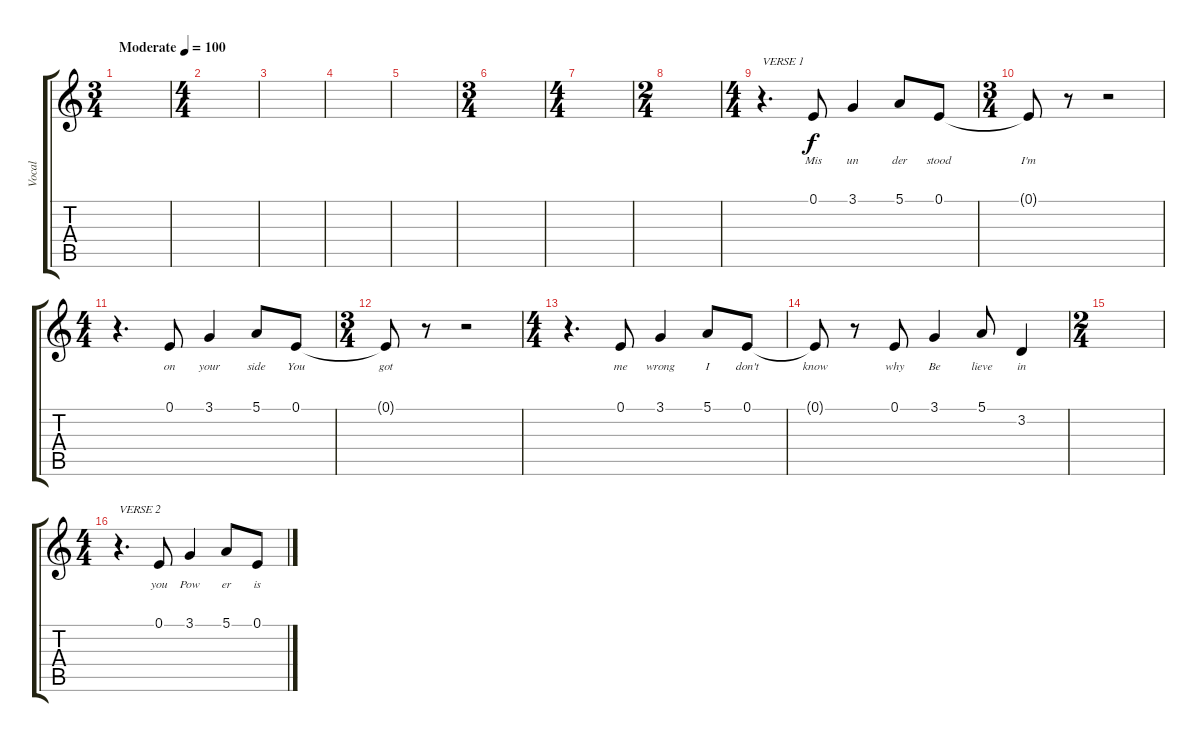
\track ("Vocal" "Vocal") {instrument acousticgrandpiano}
\staff {score tabs}
\tuning (E4 B3 G3 D3 A2 E2) {hide}
\ts (3 4)
\tempo (100 "Moderate")
\clef g2
\ks c
|
\ts (4 4)
|
|
|
|
\ts (3 4)
|
\ts (4 4)
|
\ts (2 4)
|
\ts (4 4)
r.4{d txt "VERSE 1"} 0.1.8{lyrics (0 "Mis") lyrics (1 "") lyrics (2 "") lyrics (3 "") lyrics (4 "")} 3.1.4{lyrics (0 "un") lyrics (1 "") lyrics (2 "") lyrics (3 "") lyrics (4 "")} 5.1.8{lyrics (0 "der") lyrics (1 "") lyrics (2 "") lyrics (3 "") lyrics (4 "")} 0.1.8{lyrics (0 "stood") lyrics (1 "") lyrics (2 "") lyrics (3 "") lyrics (4 "")} |
\ts (3 4)
0.1{t}.8{lyrics (0 "I'm") lyrics (1 "") lyrics (2 "") lyrics (3 "") lyrics (4 "")} r.8 r.2 |
\ts (4 4)
r.4{d} 0.1.8{lyrics (0 "on") lyrics (1 "") lyrics (2 "") lyrics (3 "") lyrics (4 "")} 3.1.4{lyrics (0 "your") lyrics (1 "") lyrics (2 "") lyrics (3 "") lyrics (4 "")} 5.1.8{lyrics (0 "side") lyrics (1 "") lyrics (2 "") lyrics (3 "") lyrics (4 "")} 0.1.8{lyrics (0 "You") lyrics (1 "") lyrics (2 "") lyrics (3 "") lyrics (4 "")} |
\ts (3 4)
0.1{t}.8{lyrics (0 "got") lyrics (1 "") lyrics (2 "") lyrics (3 "") lyrics (4 "")} r.8 r.2 |
\ts (4 4)
r.4{d} 0.1.8{lyrics (0 "me") lyrics (1 "") lyrics (2 "") lyrics (3 "") lyrics (4 "")} 3.1.4{lyrics (0 "wrong") lyrics (1 "") lyrics (2 "") lyrics (3 "") lyrics (4 "")} 5.1.8{lyrics (0 "I") lyrics (1 "") lyrics (2 "") lyrics (3 "") lyrics (4 "")} 0.1.8{lyrics (0 "don't") lyrics (1 "") lyrics (2 "") lyrics (3 "") lyrics (4 "")} |
0.1{t}.8{lyrics (0 "know") lyrics (1 "") lyrics (2 "") lyrics (3 "") lyrics (4 "")} r.8 0.1.8{lyrics (0 "why") lyrics (1 "") lyrics (2 "") lyrics (3 "") lyrics (4 "")} 3.1.4{lyrics (0 "Be") lyrics (1 "") lyrics (2 "") lyrics (3 "") lyrics (4 "")} 5.1.8{lyrics (0 "lieve") lyrics (1 "") lyrics (2 "") lyrics (3 "") lyrics (4 "")} 3.2.4{lyrics (0 "in") lyrics (1 "") lyrics (2 "") lyrics (3 "") lyrics (4 "")} |
\ts (2 4)
|
\ts (4 4)
r.4{d txt "VERSE 2"} 0.1.8{lyrics (0 "you") lyrics (1 "") lyrics (2 "") lyrics (3 "") lyrics (4 "")} 3.1.4{lyrics (0 "Pow") lyrics (1 "") lyrics (2 "") lyrics (3 "") lyrics (4 "")} 5.1.8{lyrics (0 "er") lyrics (1 "") lyrics (2 "") lyrics (3 "") lyrics (4 "")} 0.1.8{lyrics (0 "is") lyrics (1 "") lyrics (2 "") lyrics (3 "") lyrics (4 "")}
